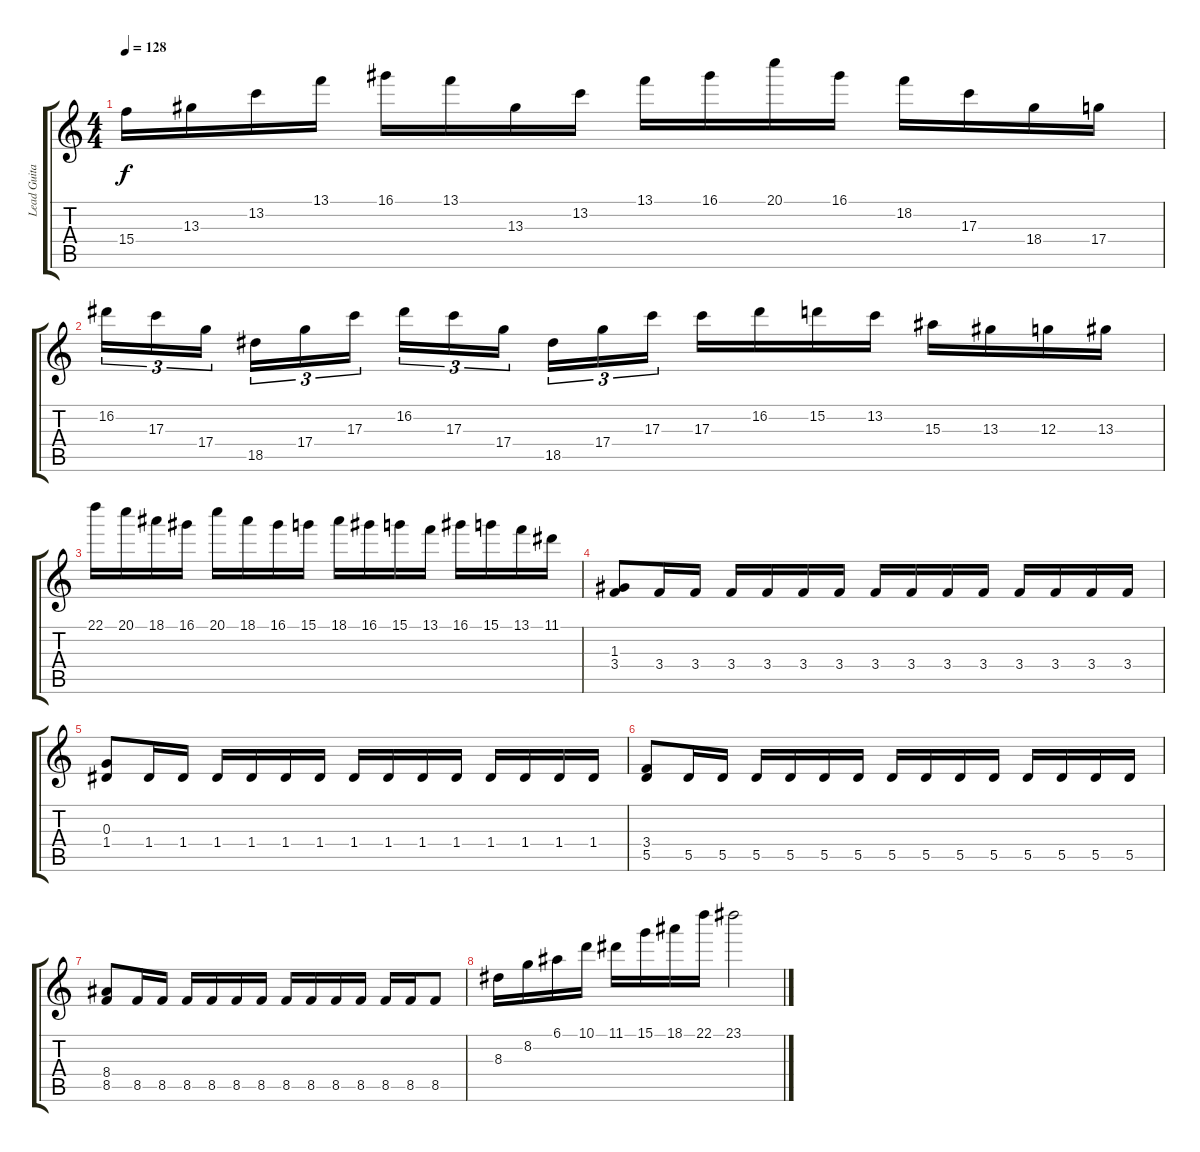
\track ("Lead Guitar" "Lead Guita") {instrument distortionguitar}
\staff {score tabs}
\tuning (E4 B3 G3 D3 A2 E2) {hide}
\ts (4 4)
\tempo 128
\clef g2
\ks c
15.4.16{dy f} 13.3.16 13.2.16 13.1.16 16.1.16 13.1.16 13.3.16 13.2.16 13.1.16 16.1.16 20.1.16 16.1.16 18.2.16 17.3.16 18.4.16 17.4.16 |
16.2.16{tu (3 2)} 17.3.16{tu (3 2)} 17.4.16{tu (3 2)} 18.5.16{tu (3 2)} 17.4.16{tu (3 2)} 17.3.16{tu (3 2)} 16.2.16{tu (3 2)} 17.3.16{tu (3 2)} 17.4.16{tu (3 2)} 18.5.16{tu (3 2)} 17.4.16{tu (3 2)} 17.3.16{tu (3 2)} 17.3.16 16.2.16 15.2.16 13.2.16 15.3.16 13.3.16 12.3.16 13.3.16 |
22.1.16 20.1.16 18.1.16 16.1.16 20.1.16 18.1.16 16.1.16 15.1.16 18.1.16 16.1.16 15.1.16 13.1.16 16.1.16 15.1.16 13.1.16 11.1.16 |
(1.3 3.4).8 3.4.16 3.4.16 3.4.16 3.4.16 3.4.16 3.4.16 3.4.16 3.4.16 3.4.16 3.4.16 3.4.16 3.4.16 3.4.16 3.4.16 |
(0.3 1.4).8 1.4.16 1.4.16 1.4.16 1.4.16 1.4.16 1.4.16 1.4.16 1.4.16 1.4.16 1.4.16 1.4.16 1.4.16 1.4.16 1.4.16 |
(3.4 5.5).8 5.5.16 5.5.16 5.5.16 5.5.16 5.5.16 5.5.16 5.5.16 5.5.16 5.5.16 5.5.16 5.5.16 5.5.16 5.5.16 5.5.16 |
(8.4 8.5).8 8.5.16 8.5.16 8.5.16 8.5.16 8.5.16 8.5.16 8.5.16 8.5.16 8.5.16 8.5.16 8.5.16 8.5.16 8.5.8 |
8.3.16 8.2.16 6.1.16 10.1.16 11.1.16 15.1.16 18.1.16 22.1.16 23.1.2
